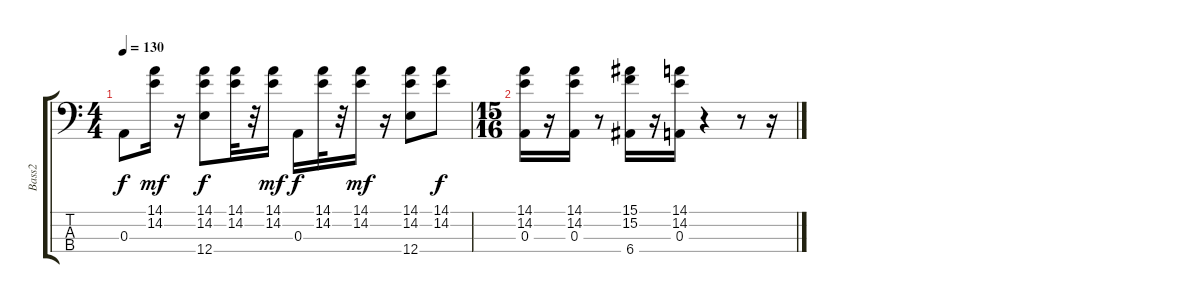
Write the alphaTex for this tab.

\track ("Bass2" "Bass2") {instrument slapbass1}
\staff {score tabs}
\tuning (G2 D2 A1 E1) {hide}
\ts (4 4)
\tempo 130
\clef f4
\ks c
0.3.8{dy f} (14.1 14.2).16{dy mf} r.16 (14.1 14.2 12.4).8{dy f} (14.1 14.2).32 r.32 (14.1 14.2).16{dy mf} 0.3.16{dy f} (14.1 14.2).32 r.32 (14.1 14.2).16{dy mf} r.16 (14.1 14.2 12.4).8 (14.1 14.2).8{dy f} |
\ts (15 16)
(14.1 14.2 0.3).16 r.16 (14.1 14.2 0.3).16 r.8 (15.1 15.2 6.4).16 r.16 (14.1 14.2 0.3).16 r.4 r.8 r.16
